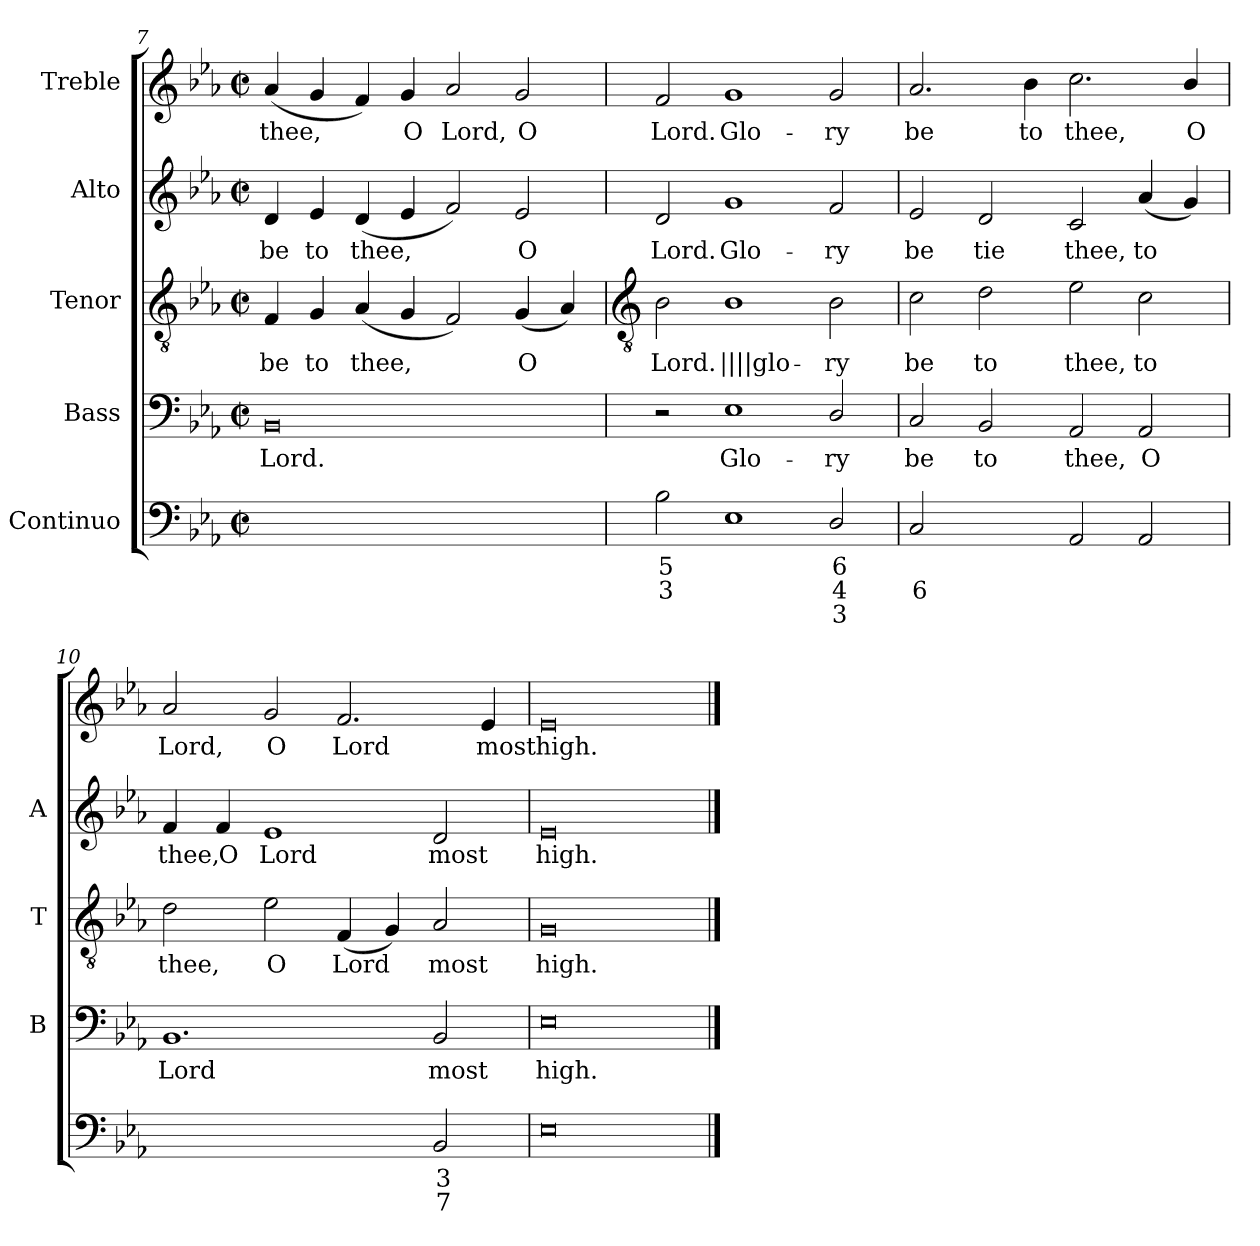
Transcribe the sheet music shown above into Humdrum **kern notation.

**kern	**text	**text	**text	**kern	**text	**kern	**text	**kern	**text	**kern	**text
*part5	*part5	*part5	*part5	*part4	*part4	*part3	*part3	*part2	*part2	*part1	*part1
*staff5	*staff5	*staff5	*staff5	*staff4	*staff4	*staff3	*staff3	*staff2	*staff2	*staff1	*staff1
*I"Continuo	*	*	*	*I"Bass	*	*I"Tenor	*	*I"Alto	*	*I"Treble	*
*	*	*	*	*I'B	*	*I'T	*	*I'A	*	*	*
*clefF4	*	*	*	*clefF4	*	*clefGv2	*	*clefG2	*	*clefG2	*
*k[b-e-a-]	*	*	*	*k[b-e-a-]	*	*k[b-e-a-]	*	*k[b-e-a-]	*	*k[b-e-a-]	*
*E-:	*	*	*	*E-:	*	*E-:	*	*E-:	*	*E-:	*
*M4/2	*	*	*	*M4/2	*	*M4/2	*	*M4/2	*	*M4/2	*
*met(c|)	*	*	*	*met(c|)	*	*met(c|)	*	*met(c|)	*	*met(c|)	*
=7	=7	=7	=7	=7	=7	=7	=7	=7	=7	=7	=7
!	!LO:LY:b	!LO:LY:b	!	!	!LO:LY:b	!	!LO:LY:b	!	!LO:LY:b	!	!LO:LY:b
[1BB-yy	7	3	.	0BB-	Lord.	4F	be	4d	be	(<4a-	thee,
!	!	!	!	!	!	!	!LO:LY:b	!	!LO:LY:b	!	!
.	.	.	.	.	.	4G	to	4e-	to	4g	.
!	!	!	!	!	!	!	!LO:LY:b	!	!LO:LY:b	!	!
.	.	.	.	.	.	(<4A-	thee,	(<4d	thee,	4f)	.
!	!	!	!	!	!	!	!	!	!	!	!LO:LY:b
.	.	.	.	.	.	4G	.	4e-	.	4g	O
!	!LO:LY:b	!LO:LY:b	!	!	!	!	!	!	!	!	!LO:LY:b
2BB-yy_	7	3	.	.	.	2F)	.	2f)	.	2a-	Lord,
!	!LO:LY:b	!LO:LY:b	!	!	!	!	!LO:LY:b	!	!LO:LY:b	!	!LO:LY:b
2BB-yy]	6	4	.	.	.	(<4G	O	2e-	O	2g	O
.	.	.	.	.	.	4A-)	.	.	.	.	.
!!LO:LB:g=z
=8	=8	=8	=8	=8	=8	=8	=8	=8	=8	=8	=8
*	*	*	*	*	*	*clefGv2	*	*	*	*	*
!	!LO:LY:b	!LO:LY:b	!	!	!	!	!LO:LY:b	!	!LO:LY:b	!	!LO:LY:b
2B-	5	3	.	2r	.	2B-	Lord.	2d	Lord.	2f	Lord.
!	!	!	!	!	!LO:LY:b	!	!LO:LY:b	!	!LO:LY:b	!	!LO:LY:b
1E-	.	.	.	1E-	Glo-	1B-	||||glo-	1g	Glo-	1g	Glo-
!	!LO:LY:b	!LO:LY:b	!LO:LY:b	!	!LO:LY:b	!	!LO:LY:b	!	!LO:LY:b	!	!LO:LY:b
2D/	6	4	3	2D/	-ry	2B-	-ry	2f	-ry	2g	-ry
=9	=9	=9	=9	=9	=9	=9	=9	=9	=9	=9	=9
!	!	!LO:LY:b	!	!	!LO:LY:b	!	!LO:LY:b	!	!LO:LY:b	!	!LO:LY:b
2C	.	6	.	2C	be	2c	be	2e-	be	2.a-	be
!	!LO:LY:b	!	!	!	!LO:LY:b	!	!LO:LY:b	!	!LO:LY:b	!	!
[4BB-yy	7	.	.	2BB-	to	2d	to	2d	tie	.	.
!	!LO:LY:b	!	!	!	!	!	!	!	!	!	!LO:LY:b
4BB-yy]	6	.	.	.	.	.	.	.	.	4b-	to
!	!	!	!	!	!LO:LY:b	!	!LO:LY:b	!	!LO:LY:b	!	!LO:LY:b
2AA-	.	.	.	2AA-	thee,	2e-	thee,	2c	thee,	2.cc	thee,
!	!	!	!	!	!LO:LY:b	!	!LO:LY:b	!	!LO:LY:b	!	!
2AA-	.	.	.	2AA-	O	2c	to	(<4a-	to	.	.
!	!	!	!	!	!	!	!	!	!	!	!LO:LY:b
.	.	.	.	.	.	.	.	4g)	.	4b-/	O
=10	=10	=10	=10	=10	=10	=10	=10	=10	=10	=10	=10
!	!LO:LY:b	!LO:LY:b	!	!	!LO:LY:b	!	!LO:LY:b	!	!LO:LY:b	!	!LO:LY:b
[2BB-yy	7	3	.	1.BB-	Lord	2d	thee,	4f	thee,	2a-	Lord,
!	!	!	!	!	!	!	!	!	!LO:LY:b	!	!
.	.	.	.	.	.	.	.	4f	O	.	.
!	!LO:LY:b	!LO:LY:b	!	!	!	!	!LO:LY:b	!	!LO:LY:b	!	!LO:LY:b
2BB-yy_	6	4	.	.	.	2e-	O	1e-	Lord	2g	O
!	!LO:LY:b	!LO:LY:b	!	!	!	!	!LO:LY:b	!	!	!	!LO:LY:b
2BB-yy]	5	4	.	.	.	(<4F	Lord	.	.	2.f	Lord
.	.	.	.	.	.	4G)	.	.	.	.	.
!	!LO:LY:b	!LO:LY:b	!	!	!LO:LY:b	!	!LO:LY:b	!	!LO:LY:b	!	!
2BB-	3	7	.	2BB-	most	2A-	most	2d	most	.	.
!	!	!	!	!	!	!	!	!	!	!	!LO:LY:b
.	.	.	.	.	.	.	.	.	.	4e-	most
=11	=11	=11	=11	=11	=11	=11	=11	=11	=11	=11	=11
!	!	!	!	!	!LO:LY:b	!	!LO:LY:b	!	!LO:LY:b	!	!LO:LY:b
0E-	.	.	.	0E-	high.	0G	high.	0e-	high.	0e-	high.
==	==	==	==	==	==	==	==	==	==	==	==
*-	*-	*-	*-	*-	*-	*-	*-	*-	*-	*-	*-
